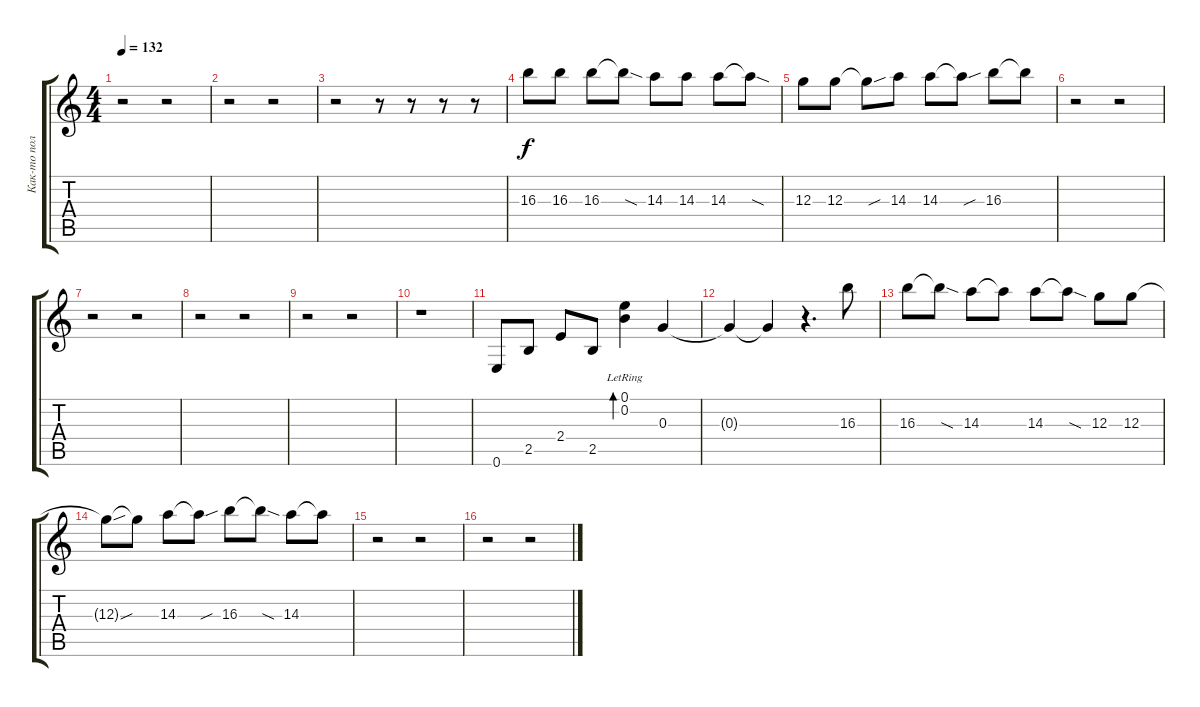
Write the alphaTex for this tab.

\track ("Как-то полуакустика" "Как-то пол") {instrument acousticguitarsteel}
\staff {score tabs}
\tuning (E4 B3 G3 D3 A2 E2) {hide}
\ts (4 4)
\tempo 132
\clef g2
\ks c
r.2{dy f} r.2 |
r.2 r.2 |
r.2 r.8 r.8 r.8 r.8 |
16.3.8{volume 4} 16.3.8 16.3.8 16.3{sod t}.8 14.3.8 14.3.8 14.3.8 14.3{sod t}.8 |
12.3.8 12.3.8 12.3{sou t}.8 14.3.8 14.3.8 14.3{sou t}.8 16.3.8 16.3{t}.8 |
r.2 r.2 |
r.2 r.2 |
r.2 r.2 |
r.2 r.2 |
r.1 |
0.6.8 2.5.8 2.4.8 2.5.8 (0.1{lr} 0.2).4{bd 240} 0.3.4 |
0.3{t}.4 0.3{t}.4 r.4{d} 16.3.8 |
16.3.8 16.3{sod t}.8 14.3.8 14.3{t}.8 14.3.8 14.3{sod t}.8 12.3.8 12.3.8 |
12.3{sou t}.8 12.3{t}.8 14.3.8 14.3{sou t}.8 16.3.8 16.3{sod t}.8 14.3.8 14.3{t}.8 |
r.2 r.2 |
r.2 r.2
